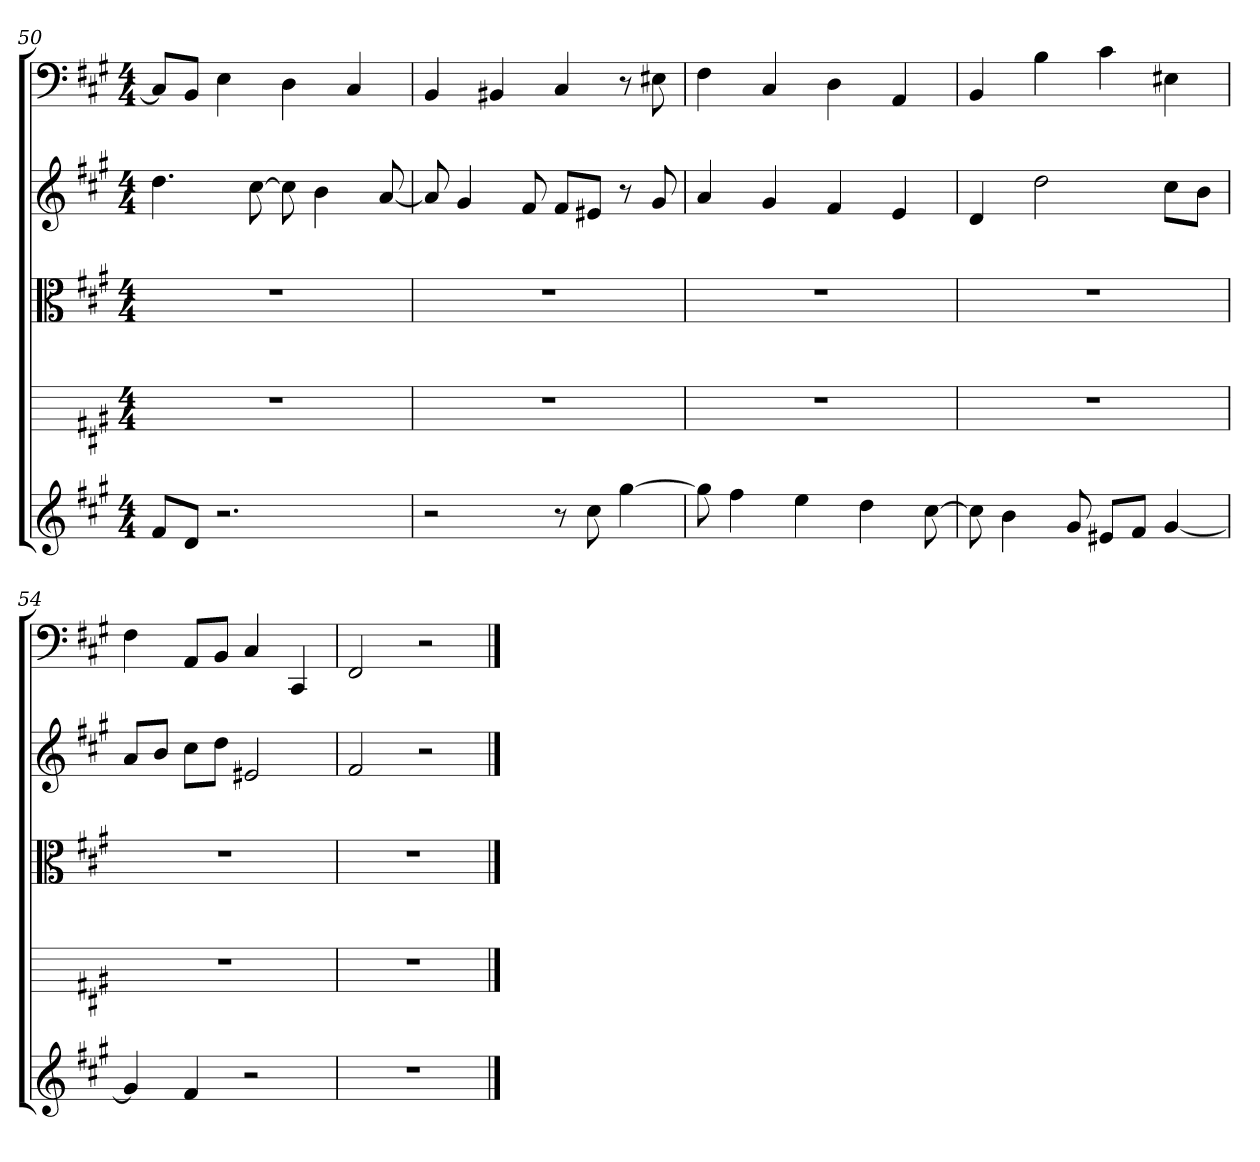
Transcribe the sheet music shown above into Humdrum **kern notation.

**kern	**kern	**kern	**kern	**kern
*part5	*part4	*part3	*part2	*part1
*staff5	*staff4	*staff3	*staff2	*staff1
*	*	*clefC3	*	*clefF4
*k[f#c#g#]	*k[f#c#g#]	*k[f#c#g#]	*k[f#c#g#]	*k[f#c#g#]
*A:	*A:	*A:	*A:	*A:
*M4/4	*M4/4	*M4/4	*M4/4	*M4/4
=50	=50	=50	=50	=50
8f#L	1r	1r	4.dd	8C#/L]
8dJ	.	.	.	8BB/J
2.r	.	.	.	4E
.	.	.	[8cc#	.
.	.	.	8cc#]	4D
.	.	.	4b	.
.	.	.	.	4C#
.	.	.	[8a	.
=51	=51	=51	=51	=51
2r	1r	1r	8a]	4BB
.	.	.	4g#	.
.	.	.	.	4BB#X
.	.	.	8f#	.
8r	.	.	8f#L	4C#
8cc#	.	.	8e#XJ	.
[4gg#	.	.	8r	8r
.	.	.	8g#	8E#X
=52	=52	=52	=52	=52
8gg#]	1r	1r	4a	4F#
4ff#	.	.	.	.
.	.	.	4g#	4C#
4ee	.	.	.	.
.	.	.	4f#	4D
4dd	.	.	.	.
.	.	.	4e	4AA
[8cc#	.	.	.	.
=53	=53	=53	=53	=53
8cc#]	1r	1r	4d	4BB
4b	.	.	.	.
.	.	.	2dd	4B
8g#	.	.	.	.
8e#XL	.	.	.	4c#
8f#J	.	.	.	.
[4g#	.	.	8cc#L	4E#X
.	.	.	8bJ	.
=54	=54	=54	=54	=54
4g#]	1r	1r	8aL	4F#
.	.	.	8bJ	.
4f#	.	.	8cc#L	8AA/L
.	.	.	8ddJ	8BB/J
2r	.	.	2e#X	4C#
.	.	.	.	4CC#
=55	=55	=55	=55	=55
1r	1r	1r	2f#	2FF#
.	.	.	2r	2r
==	==	==	==	==
*-	*-	*-	*-	*-
